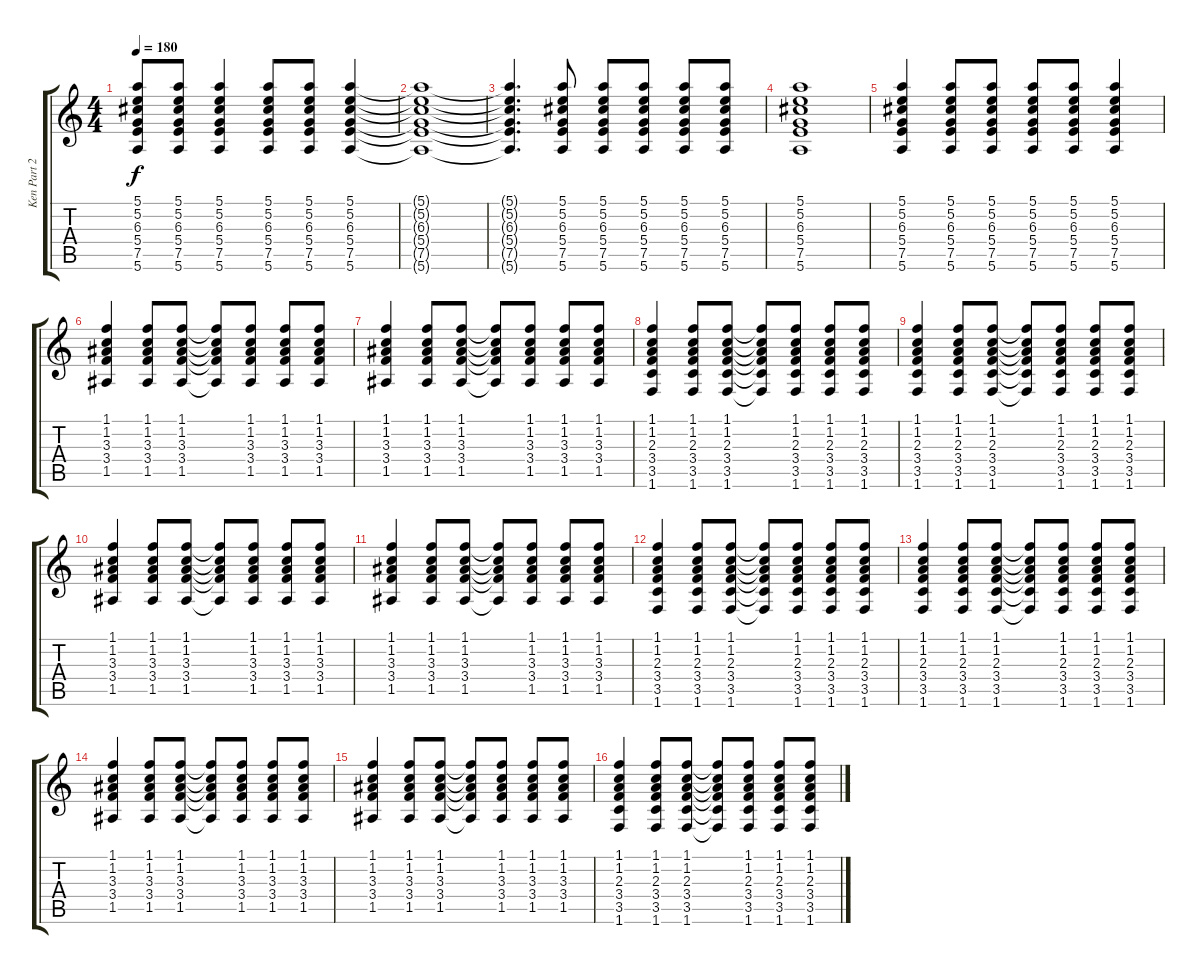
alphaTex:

\track ("Ken Part 2" "Ken Part 2") {instrument electricguitarclean}
\staff {score tabs}
\tuning (E4 B3 G3 D3 A2 E2) {hide}
\ts (4 4)
\tempo 180
\clef g2
\ks c
(5.1{t} 5.2{t} 6.3{t} 5.4{t} 7.5{t} 5.6{t}).8{dy f} (5.1 5.2 6.3 5.4 7.5 5.6).8 (5.1 5.2 6.3 5.4 7.5 5.6).4 (5.1 5.2 6.3 5.4 7.5 5.6).8 (5.1 5.2 6.3 5.4 7.5 5.6).8 (5.1 5.2 6.3 5.4 7.5 5.6).4 |
(5.1{t} 5.2{t} 6.3{t} 5.4{t} 7.5{t} 5.6{t}).1 |
(5.1{t} 5.2{t} 6.3{t} 5.4{t} 7.5{t} 5.6{t}).4{d} (5.1 5.2 6.3 5.4 7.5 5.6).8 (5.1 5.2 6.3 5.4 7.5 5.6).8 (5.1 5.2 6.3 5.4 7.5 5.6).8 (5.1 5.2 6.3 5.4 7.5 5.6).8 (5.1 5.2 6.3 5.4 7.5 5.6).8 |
(5.1 5.2 6.3 5.4 7.5 5.6).1 |
(5.1 5.2 6.3 5.4 7.5 5.6).4 (5.1 5.2 6.3 5.4 7.5 5.6).8 (5.1 5.2 6.3 5.4 7.5 5.6).8 (5.1 5.2 6.3 5.4 7.5 5.6).8 (5.1 5.2 6.3 5.4 7.5 5.6).8 (5.1 5.2 6.3 5.4 7.5 5.6).4 |
(1.1 1.2 3.3 3.4 1.5).4 (1.1 1.2 3.3 3.4 1.5).8 (1.1 1.2 3.3 3.4 1.5).8 (1.1{t} 1.2{t} 3.3{t} 3.4{t} 1.5{t}).8 (1.1 1.2 3.3 3.4 1.5).8 (1.1 1.2 3.3 3.4 1.5).8 (1.1 1.2 3.3 3.4 1.5).8 |
(1.1 1.2 3.3 3.4 1.5).4 (1.1 1.2 3.3 3.4 1.5).8 (1.1 1.2 3.3 3.4 1.5).8 (1.1{t} 1.2{t} 3.3{t} 3.4{t} 1.5{t}).8 (1.1 1.2 3.3 3.4 1.5).8 (1.1 1.2 3.3 3.4 1.5).8 (1.1 1.2 3.3 3.4 1.5).8 |
(1.1 1.2 2.3 3.4 3.5 1.6).4 (1.1 1.2 2.3 3.4 3.5 1.6).8 (1.1 1.2 2.3 3.4 3.5 1.6).8 (1.1{t} 1.2{t} 2.3{t} 3.4{t} 3.5{t} 1.6{t}).8 (1.1 1.2 2.3 3.4 3.5 1.6).8 (1.1 1.2 2.3 3.4 3.5 1.6).8 (1.1 1.2 2.3 3.4 3.5 1.6).8 |
(1.1 1.2 2.3 3.4 3.5 1.6).4 (1.1 1.2 2.3 3.4 3.5 1.6).8 (1.1 1.2 2.3 3.4 3.5 1.6).8 (1.1{t} 1.2{t} 2.3{t} 3.4{t} 3.5{t} 1.6{t}).8 (1.1 1.2 2.3 3.4 3.5 1.6).8 (1.1 1.2 2.3 3.4 3.5 1.6).8 (1.1 1.2 2.3 3.4 3.5 1.6).8 |
(1.1 1.2 3.3 3.4 1.5).4 (1.1 1.2 3.3 3.4 1.5).8 (1.1 1.2 3.3 3.4 1.5).8 (1.1{t} 1.2{t} 3.3{t} 3.4{t} 1.5{t}).8 (1.1 1.2 3.3 3.4 1.5).8 (1.1 1.2 3.3 3.4 1.5).8 (1.1 1.2 3.3 3.4 1.5).8 |
(1.1 1.2 3.3 3.4 1.5).4 (1.1 1.2 3.3 3.4 1.5).8 (1.1 1.2 3.3 3.4 1.5).8 (1.1{t} 1.2{t} 3.3{t} 3.4{t} 1.5{t}).8 (1.1 1.2 3.3 3.4 1.5).8 (1.1 1.2 3.3 3.4 1.5).8 (1.1 1.2 3.3 3.4 1.5).8 |
(1.1 1.2 2.3 3.4 3.5 1.6).4 (1.1 1.2 2.3 3.4 3.5 1.6).8 (1.1 1.2 2.3 3.4 3.5 1.6).8 (1.1{t} 1.2{t} 2.3{t} 3.4{t} 3.5{t} 1.6{t}).8 (1.1 1.2 2.3 3.4 3.5 1.6).8 (1.1 1.2 2.3 3.4 3.5 1.6).8 (1.1 1.2 2.3 3.4 3.5 1.6).8 |
(1.1 1.2 2.3 3.4 3.5 1.6).4 (1.1 1.2 2.3 3.4 3.5 1.6).8 (1.1 1.2 2.3 3.4 3.5 1.6).8 (1.1{t} 1.2{t} 2.3{t} 3.4{t} 3.5{t} 1.6{t}).8 (1.1 1.2 2.3 3.4 3.5 1.6).8 (1.1 1.2 2.3 3.4 3.5 1.6).8 (1.1 1.2 2.3 3.4 3.5 1.6).8 |
(1.1 1.2 3.3 3.4 1.5).4 (1.1 1.2 3.3 3.4 1.5).8 (1.1 1.2 3.3 3.4 1.5).8 (1.1{t} 1.2{t} 3.3{t} 3.4{t} 1.5{t}).8 (1.1 1.2 3.3 3.4 1.5).8 (1.1 1.2 3.3 3.4 1.5).8 (1.1 1.2 3.3 3.4 1.5).8 |
(1.1 1.2 3.3 3.4 1.5).4 (1.1 1.2 3.3 3.4 1.5).8 (1.1 1.2 3.3 3.4 1.5).8 (1.1{t} 1.2{t} 3.3{t} 3.4{t} 1.5{t}).8 (1.1 1.2 3.3 3.4 1.5).8 (1.1 1.2 3.3 3.4 1.5).8 (1.1 1.2 3.3 3.4 1.5).8 |
(1.1 1.2 2.3 3.4 3.5 1.6).4 (1.1 1.2 2.3 3.4 3.5 1.6).8 (1.1 1.2 2.3 3.4 3.5 1.6).8 (1.1{t} 1.2{t} 2.3{t} 3.4{t} 3.5{t} 1.6{t}).8 (1.1 1.2 2.3 3.4 3.5 1.6).8 (1.1 1.2 2.3 3.4 3.5 1.6).8 (1.1 1.2 2.3 3.4 3.5 1.6).8
